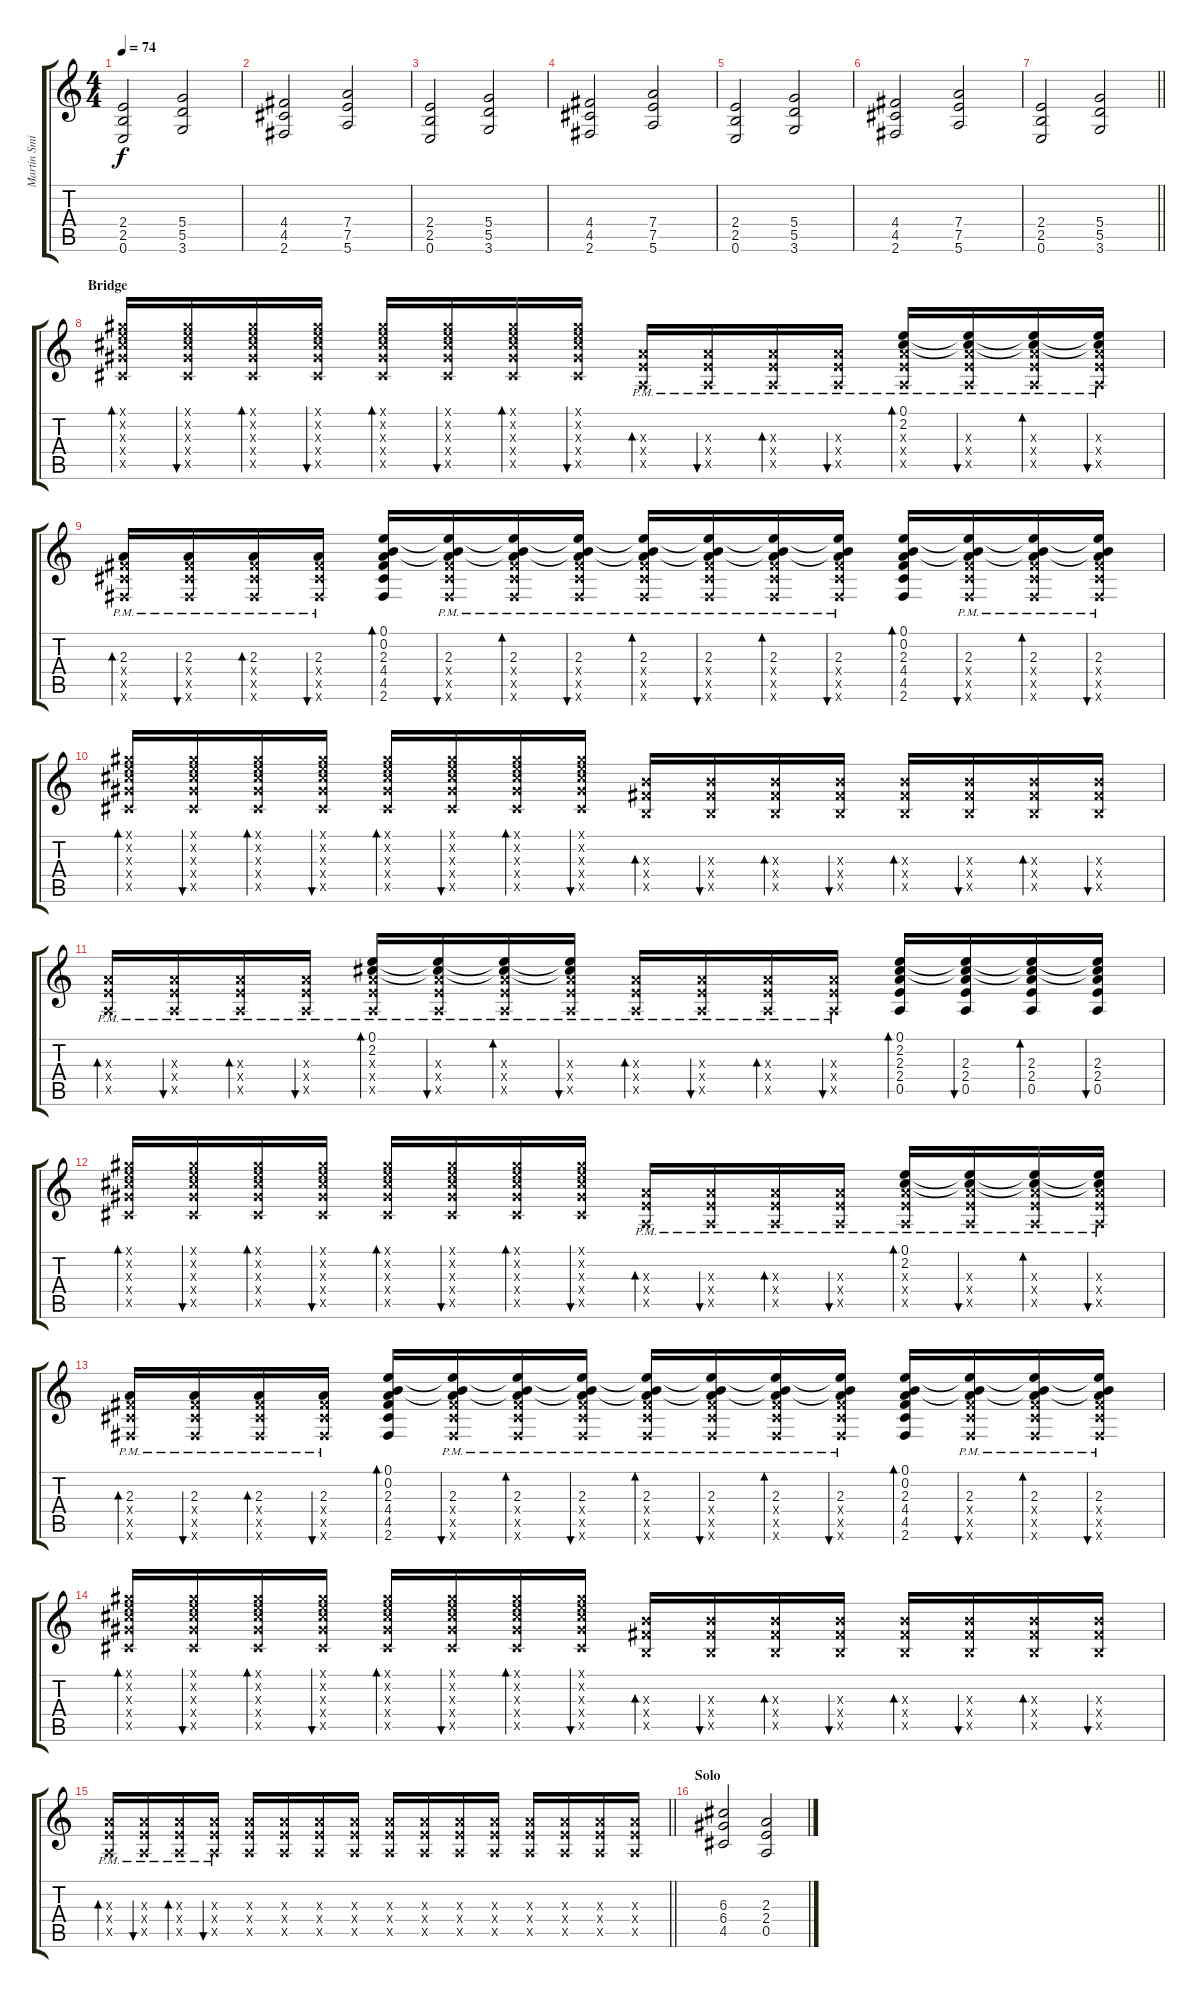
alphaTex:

\track ("Martin Smith" "Martin Smi") {instrument acousticguitarsteel}
\staff {score tabs}
\tuning (E4 B3 G3 D3 A2 E2) {hide}
\ts (4 4)
\tempo 74
\clef g2
\ks c
(2.4 2.5 0.6).2{dy f} (5.4 5.5 3.6).2 |
(4.4 4.5 2.6).2 (7.4 7.5 5.6).2 |
(2.4 2.5 0.6).2 (5.4 5.5 3.6).2 |
(4.4 4.5 2.6).2 (7.4 7.5 5.6).2 |
(2.4 2.5 0.6).2 (5.4 5.5 3.6).2 |
(4.4 4.5 2.6).2 (7.4 7.5 5.6).2 |
\barLineRight lightlight
(2.4 2.5 0.6).2 (5.4 5.5 3.6).2 |
\section ("" "Bridge")
(4.1{x} 5.2{x} 6.3{x} 6.4{x} 4.5{x}).16{bd 60 volume 4 instrument acousticguitarsteel} (4.1{x} 5.2{x} 6.3{x} 6.4{x} 4.5{x}).16{bu 60} (4.1{x} 5.2{x} 6.3{x} 6.4{x} 4.5{x}).16{bd 60} (4.1{x} 5.2{x} 6.3{x} 6.4{x} 4.5{x}).16{bu 60} (4.1{x} 5.2{x} 6.3{x} 6.4{x} 4.5{x}).16{bd 60} (4.1{x} 5.2{x} 6.3{x} 6.4{x} 4.5{x}).16{bu 60} (4.1{x} 5.2{x} 6.3{x} 6.4{x} 4.5{x}).16{bd 60} (4.1{x} 5.2{x} 6.3{x} 6.4{x} 4.5{x}).16{bu 60} (2.3{pm x} 2.4{pm x} 0.5{pm x}).16{bd 60} (2.3{pm x} 2.4{pm x} 0.5{pm x}).16{bu 60} (2.3{pm x} 2.4{pm x} 0.5{pm x}).16{bd 60} (2.3{pm x} 2.4{pm x} 0.5{pm x}).16{bu 60} (0.1 2.2 2.3{pm x} 2.4{pm x} 0.5{pm x}).16{bd 60} (0.1{t} 2.2{t} 2.3{pm x} 2.4{pm x} 0.5{pm x}).16{bu 60} (0.1{t} 2.2{t} 2.3{pm x} 2.4{pm x} 0.5{pm x}).16{bd 60} (0.1{t} 2.2{t} 2.3{pm x} 2.4{pm x} 0.5{pm x}).16{bu 60} |
(2.3{pm} 4.4{x} 4.5{x} 2.6{x}).16{bd 60} (2.3{pm} 4.4{x} 4.5{x} 2.6{x}).16{bu 60} (2.3{pm} 4.4{x} 4.5{x} 2.6{x}).16{bd 60} (2.3{pm} 4.4{x} 4.5{x} 2.6{x}).16{bu 60} (0.1 0.2 2.3 4.4 4.5 2.6).16{bd 60} (0.1{t} 0.2{t} 2.3{pm} 4.4{x} 4.5{x} 2.6{x}).16{bu 60} (0.1{t} 0.2{t} 2.3{pm} 4.4{x} 4.5{x} 2.6{x}).16{bd 60} (0.1{t} 0.2{t} 2.3{pm} 4.4{x} 4.5{x} 2.6{x}).16{bu 60} (0.1{t} 0.2{t} 2.3{pm} 4.4{x} 4.5{x} 2.6{x}).16{bd 60} (0.1{t} 0.2{t} 2.3{pm} 4.4{x} 4.5{x} 2.6{x}).16{bu 60} (0.1{t} 0.2{t} 2.3{pm} 4.4{x} 4.5{x} 2.6{x}).16{bd 60} (0.1{t} 0.2{t} 2.3{pm} 4.4{x} 4.5{x} 2.6{x}).16{bu 60} (0.1 0.2 2.3 4.4 4.5 2.6).16{bd 60} (0.1{t} 0.2{t} 2.3{pm} 4.4{x} 4.5{x} 2.6{x}).16{bu 60} (0.1{t} 0.2{t} 2.3{pm} 4.4{x} 4.5{x} 2.6{x}).16{bd 60} (0.1{t} 0.2{t} 2.3{pm} 4.4{x} 4.5{x} 2.6{x}).16{bu 60} |
(4.1{x} 5.2{x} 6.3{x} 6.4{x} 4.5{x}).16{bd 60} (4.1{x} 5.2{x} 6.3{x} 6.4{x} 4.5{x}).16{bu 60} (4.1{x} 5.2{x} 6.3{x} 6.4{x} 4.5{x}).16{bd 60} (4.1{x} 5.2{x} 6.3{x} 6.4{x} 4.5{x}).16{bu 60} (4.1{x} 5.2{x} 6.3{x} 6.4{x} 4.5{x}).16{bd 60} (4.1{x} 5.2{x} 6.3{x} 6.4{x} 4.5{x}).16{bu 60} (4.1{x} 5.2{x} 6.3{x} 6.4{x} 4.5{x}).16{bd 60} (4.1{x} 5.2{x} 6.3{x} 6.4{x} 4.5{x}).16{bu 60} (4.3{x} 4.4{x} 2.5{x}).16{bd 60} (4.3{x} 4.4{x} 2.5{x}).16{bu 60} (4.3{x} 4.4{x} 2.5{x}).16{bd 60} (4.3{x} 4.4{x} 2.5{x}).16{bu 60} (4.3{x} 4.4{x} 2.5{x}).16{bd 60} (4.3{x} 4.4{x} 2.5{x}).16{bu 60} (4.3{x} 4.4{x} 2.5{x}).16{bd 60} (4.3{x} 4.4{x} 2.5{x}).16{bu 60} |
(2.3{pm x} 2.4{pm x} 0.5{pm x}).16{bd 60} (2.3{pm x} 2.4{pm x} 0.5{pm x}).16{bu 60} (2.3{pm x} 2.4{pm x} 0.5{pm x}).16{bd 60} (2.3{pm x} 2.4{pm x} 0.5{pm x}).16{bu 60} (0.1 2.2 2.3{pm x} 2.4{pm x} 0.5{pm x}).16{bd 60} (0.1{t} 2.2{t} 2.3{pm x} 2.4{pm x} 0.5{pm x}).16{bu 60} (0.1{t} 2.2{t} 2.3{pm x} 2.4{pm x} 0.5{pm x}).16{bd 60} (0.1{t} 2.2{t} 2.3{pm x} 2.4{pm x} 0.5{pm x}).16{bu 60} (2.3{pm x} 2.4{pm x} 0.5{pm x}).16{bd 60} (2.3{pm x} 2.4{pm x} 0.5{pm x}).16{bu 60} (2.3{pm x} 2.4{pm x} 0.5{pm x}).16{bd 60} (2.3{pm x} 2.4{pm x} 0.5{pm x}).16{bu 60} (0.1 2.2 2.3 2.4 0.5).16{bd 60} (0.1{t} 2.2{t} 2.3 2.4 0.5).16{bu 60} (0.1{t} 2.2{t} 2.3 2.4 0.5).16{bd 60} (0.1{t} 2.2{t} 2.3 2.4 0.5).16{bu 60} |
(4.1{x} 5.2{x} 6.3{x} 6.4{x} 4.5{x}).16{bd 60} (4.1{x} 5.2{x} 6.3{x} 6.4{x} 4.5{x}).16{bu 60} (4.1{x} 5.2{x} 6.3{x} 6.4{x} 4.5{x}).16{bd 60} (4.1{x} 5.2{x} 6.3{x} 6.4{x} 4.5{x}).16{bu 60} (4.1{x} 5.2{x} 6.3{x} 6.4{x} 4.5{x}).16{bd 60} (4.1{x} 5.2{x} 6.3{x} 6.4{x} 4.5{x}).16{bu 60} (4.1{x} 5.2{x} 6.3{x} 6.4{x} 4.5{x}).16{bd 60} (4.1{x} 5.2{x} 6.3{x} 6.4{x} 4.5{x}).16{bu 60} (2.3{pm x} 2.4{pm x} 0.5{pm x}).16{bd 60} (2.3{pm x} 2.4{pm x} 0.5{pm x}).16{bu 60} (2.3{pm x} 2.4{pm x} 0.5{pm x}).16{bd 60} (2.3{pm x} 2.4{pm x} 0.5{pm x}).16{bu 60} (0.1 2.2 2.3{pm x} 2.4{pm x} 0.5{pm x}).16{bd 60} (0.1{t} 2.2{t} 2.3{pm x} 2.4{pm x} 0.5{pm x}).16{bu 60} (0.1{t} 2.2{t} 2.3{pm x} 2.4{pm x} 0.5{pm x}).16{bd 60} (0.1{t} 2.2{t} 2.3{pm x} 2.4{pm x} 0.5{pm x}).16{bu 60} |
(2.3{pm} 4.4{x} 4.5{x} 2.6{x}).16{bd 60} (2.3{pm} 4.4{x} 4.5{x} 2.6{x}).16{bu 60} (2.3{pm} 4.4{x} 4.5{x} 2.6{x}).16{bd 60} (2.3{pm} 4.4{x} 4.5{x} 2.6{x}).16{bu 60} (0.1 0.2 2.3 4.4 4.5 2.6).16{bd 60} (0.1{t} 0.2{t} 2.3{pm} 4.4{x} 4.5{x} 2.6{x}).16{bu 60} (0.1{t} 0.2{t} 2.3{pm} 4.4{x} 4.5{x} 2.6{x}).16{bd 60} (0.1{t} 0.2{t} 2.3{pm} 4.4{x} 4.5{x} 2.6{x}).16{bu 60} (0.1{t} 0.2{t} 2.3{pm} 4.4{x} 4.5{x} 2.6{x}).16{bd 60} (0.1{t} 0.2{t} 2.3{pm} 4.4{x} 4.5{x} 2.6{x}).16{bu 60} (0.1{t} 0.2{t} 2.3{pm} 4.4{x} 4.5{x} 2.6{x}).16{bd 60} (0.1{t} 0.2{t} 2.3{pm} 4.4{x} 4.5{x} 2.6{x}).16{bu 60} (0.1 0.2 2.3 4.4 4.5 2.6).16{bd 60} (0.1{t} 0.2{t} 2.3{pm} 4.4{x} 4.5{x} 2.6{x}).16{bu 60} (0.1{t} 0.2{t} 2.3{pm} 4.4{x} 4.5{x} 2.6{x}).16{bd 60} (0.1{t} 0.2{t} 2.3{pm} 4.4{x} 4.5{x} 2.6{x}).16{bu 60} |
(4.1{x} 5.2{x} 6.3{x} 6.4{x} 4.5{x}).16{bd 60} (4.1{x} 5.2{x} 6.3{x} 6.4{x} 4.5{x}).16{bu 60} (4.1{x} 5.2{x} 6.3{x} 6.4{x} 4.5{x}).16{bd 60} (4.1{x} 5.2{x} 6.3{x} 6.4{x} 4.5{x}).16{bu 60} (4.1{x} 5.2{x} 6.3{x} 6.4{x} 4.5{x}).16{bd 60} (4.1{x} 5.2{x} 6.3{x} 6.4{x} 4.5{x}).16{bu 60} (4.1{x} 5.2{x} 6.3{x} 6.4{x} 4.5{x}).16{bd 60} (4.1{x} 5.2{x} 6.3{x} 6.4{x} 4.5{x}).16{bu 60} (4.3{x} 4.4{x} 2.5{x}).16{bd 60} (4.3{x} 4.4{x} 2.5{x}).16{bu 60} (4.3{x} 4.4{x} 2.5{x}).16{bd 60} (4.3{x} 4.4{x} 2.5{x}).16{bu 60} (4.3{x} 4.4{x} 2.5{x}).16{bd 60} (4.3{x} 4.4{x} 2.5{x}).16{bu 60} (4.3{x} 4.4{x} 2.5{x}).16{bd 60} (4.3{x} 4.4{x} 2.5{x}).16{bu 60} |
\barLineRight lightlight
(2.3{pm x} 2.4{pm x} 0.5{pm x}).16{bd 60} (2.3{pm x} 2.4{pm x} 0.5{pm x}).16{bu 60} (2.3{pm x} 2.4{pm x} 0.5{pm x}).16{bd 60} (2.3{pm x} 2.4{pm x} 0.5{pm x}).16{bu 60} (2.3{x} 2.4{x} 0.5{x}).16{volume 14 instrument distortionguitar} (2.3{x} 2.4{x} 0.5{x}).16 (2.3{x} 2.4{x} 0.5{x}).16 (2.3{x} 2.4{x} 0.5{x}).16 (2.3{x} 2.4{x} 0.5{x}).16 (2.3{x} 2.4{x} 0.5{x}).16 (2.3{x} 2.4{x} 0.5{x}).16 (2.3{x} 2.4{x} 0.5{x}).16 (2.3{x} 2.4{x} 0.5{x}).16 (2.3{x} 2.4{x} 0.5{x}).16 (2.3{x} 2.4{x} 0.5{x}).16 (2.3{x} 2.4{x} 0.5{x}).16 |
\section ("" "Solo")
(6.3 6.4 4.5).2 (2.3 2.4 0.5).2
